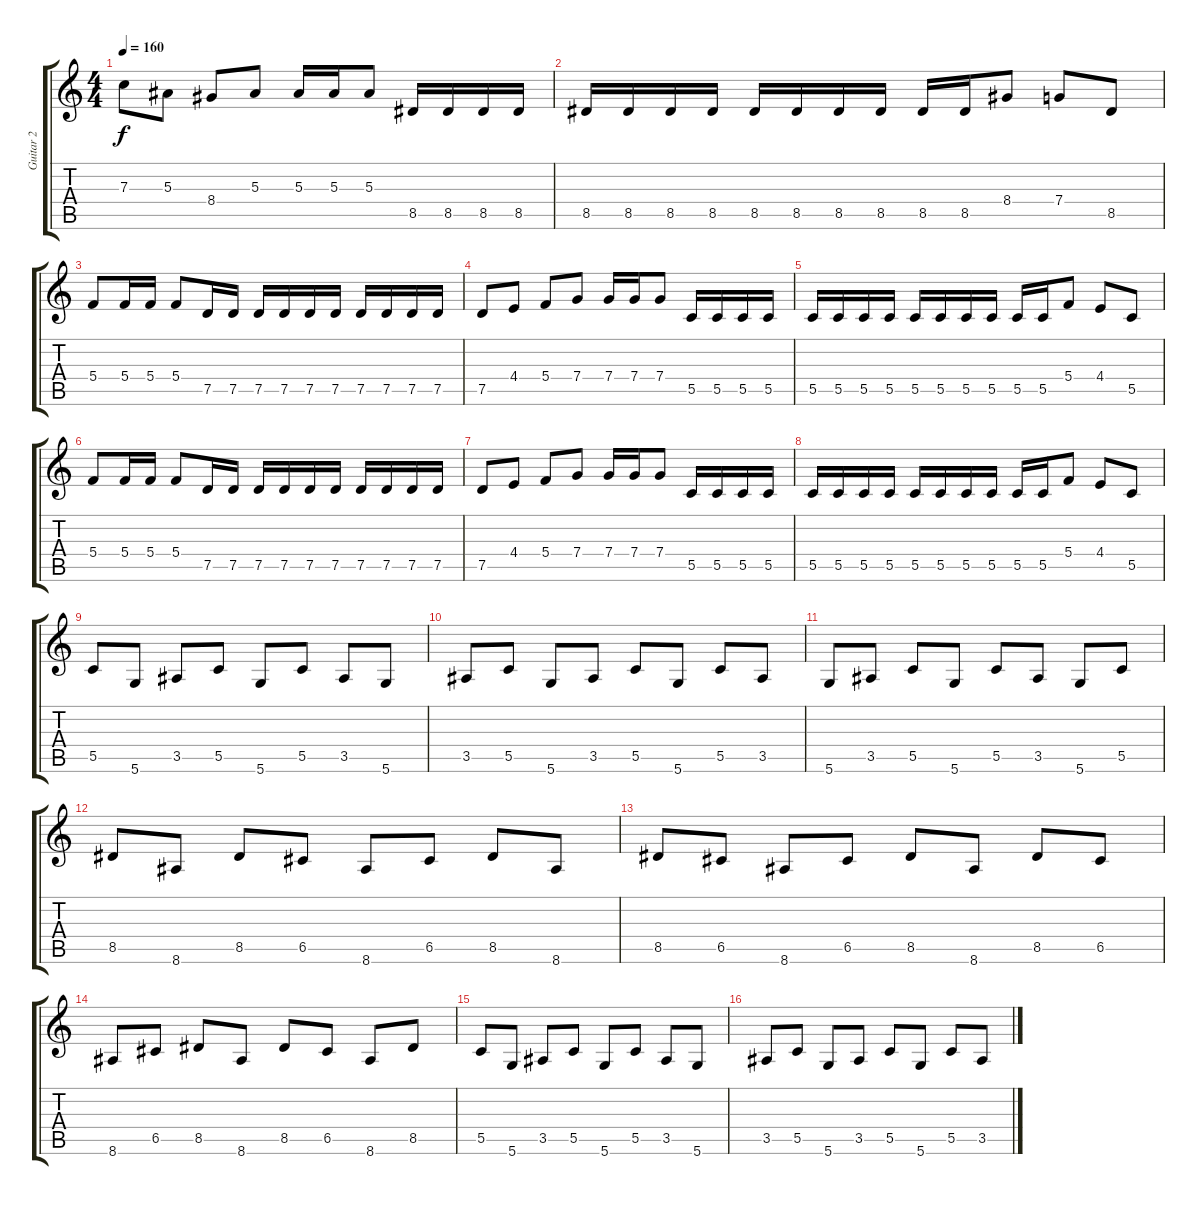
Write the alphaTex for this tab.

\track ("Guitar 2" "Guitar 2") {instrument distortionguitar}
\staff {score tabs}
\tuning (D4 A3 F3 C3 G2 D2) {hide}
\ts (4 4)
\tempo 160
\clef g2
\ks c
7.3.8{dy f} 5.3.8 8.4.8 5.3.8 5.3.16 5.3.16 5.3.8 8.5.16 8.5.16 8.5.16 8.5.16 |
8.5.16 8.5.16 8.5.16 8.5.16 8.5.16 8.5.16 8.5.16 8.5.16 8.5.16 8.5.16 8.4.8 7.4.8 8.5.8 |
5.4.8 5.4.16 5.4.16 5.4.8 7.5.16 7.5.16 7.5.16 7.5.16 7.5.16 7.5.16 7.5.16 7.5.16 7.5.16 7.5.16 |
7.5.8 4.4.8 5.4.8 7.4.8 7.4.16 7.4.16 7.4.8 5.5.16 5.5.16 5.5.16 5.5.16 |
5.5.16 5.5.16 5.5.16 5.5.16 5.5.16 5.5.16 5.5.16 5.5.16 5.5.16 5.5.16 5.4.8 4.4.8 5.5.8 |
5.4.8 5.4.16 5.4.16 5.4.8 7.5.16 7.5.16 7.5.16 7.5.16 7.5.16 7.5.16 7.5.16 7.5.16 7.5.16 7.5.16 |
7.5.8 4.4.8 5.4.8 7.4.8 7.4.16 7.4.16 7.4.8 5.5.16 5.5.16 5.5.16 5.5.16 |
5.5.16 5.5.16 5.5.16 5.5.16 5.5.16 5.5.16 5.5.16 5.5.16 5.5.16 5.5.16 5.4.8 4.4.8 5.5.8 |
5.5.8 5.6.8 3.5.8 5.5.8 5.6.8 5.5.8 3.5.8 5.6.8 |
3.5.8 5.5.8 5.6.8 3.5.8 5.5.8 5.6.8 5.5.8 3.5.8 |
5.6.8 3.5.8 5.5.8 5.6.8 5.5.8 3.5.8 5.6.8 5.5.8 |
8.5.8 8.6.8 8.5.8 6.5.8 8.6.8 6.5.8 8.5.8 8.6.8 |
8.5.8 6.5.8 8.6.8 6.5.8 8.5.8 8.6.8 8.5.8 6.5.8 |
8.6.8 6.5.8 8.5.8 8.6.8 8.5.8 6.5.8 8.6.8 8.5.8 |
5.5.8 5.6.8 3.5.8 5.5.8 5.6.8 5.5.8 3.5.8 5.6.8 |
3.5.8 5.5.8 5.6.8 3.5.8 5.5.8 5.6.8 5.5.8 3.5.8
